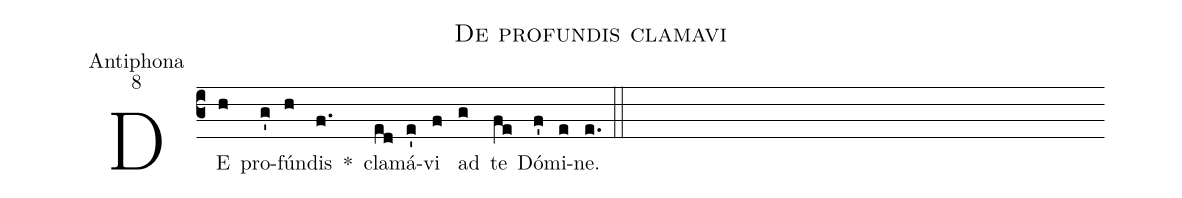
name:De profundis clamavi;
office-part:Antiphona;
mode:8;
%%
(c3) DE(h) pro(g')fún(h)dis(f.) *() cla(ed)má(e')vi(f) ad(g) te(fe) Dó(f')mi(e)ne.(e.) (::)
